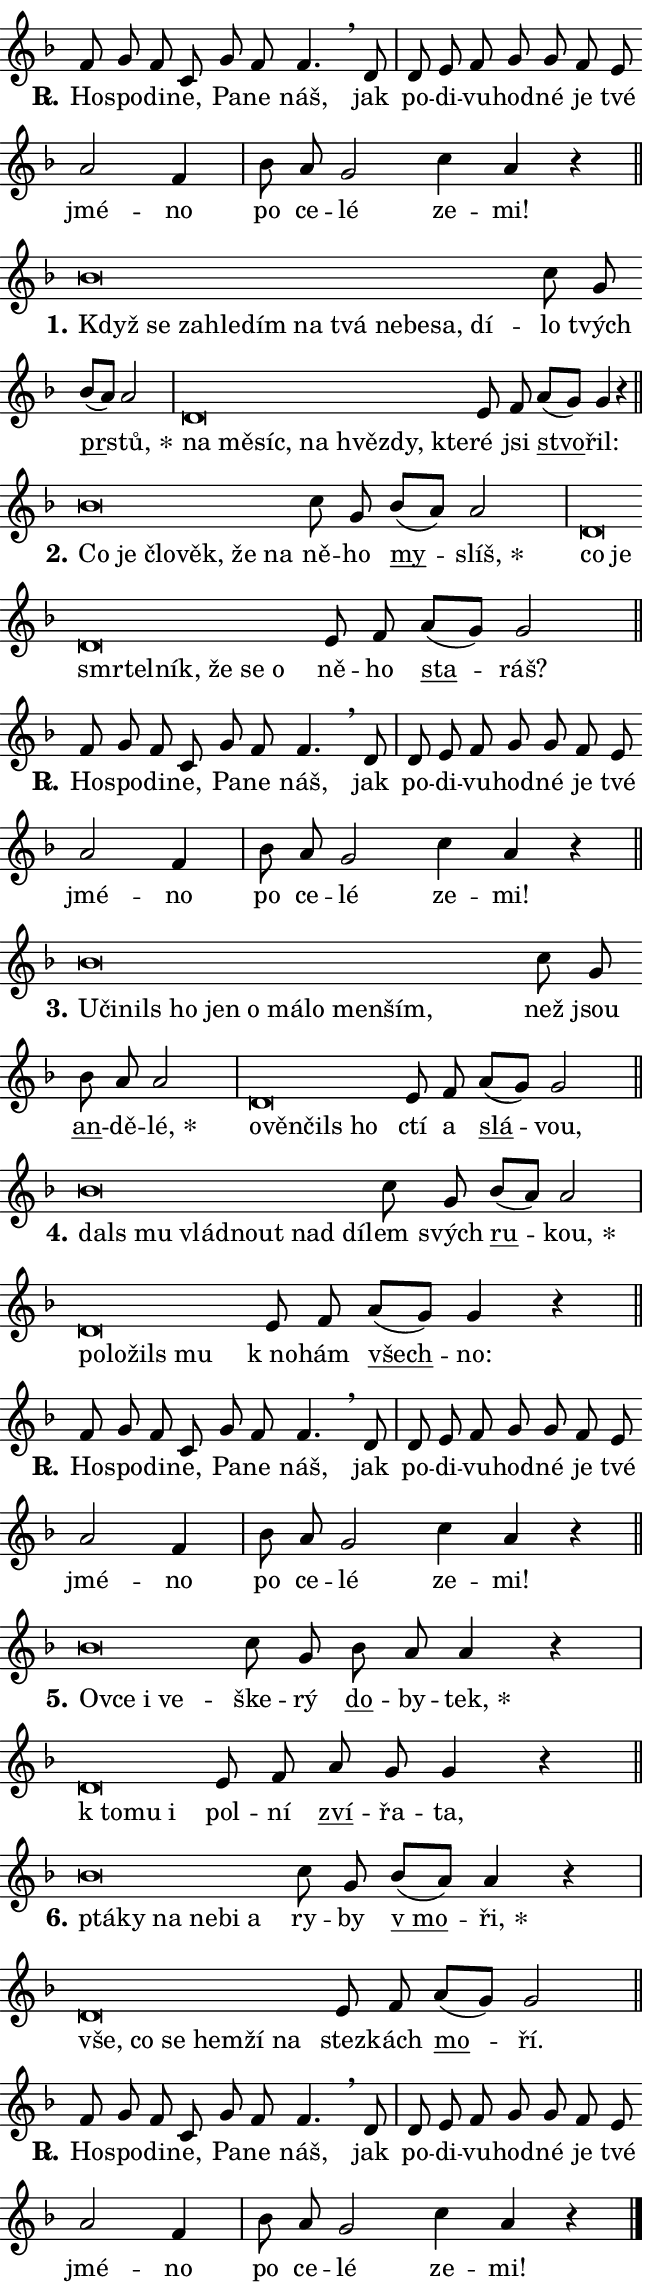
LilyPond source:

\version "2.24.0"
\header { tagline = "" }
\paper {
  indent = 0\cm
  top-margin = 0\cm
  right-margin = 0.13\cm % to fit lyric hyphens
  bottom-margin = 0\cm
  left-margin = 0\cm
  paper-width = 11\cm
  page-breaking = #ly:one-page-breaking
  system-system-spacing.basic-distance = #11
  score-system-spacing.basic-distance = #11
  ragged-last = ##f
}


%% Author: Thomas Morley
%% https://lists.gnu.org/archive/html/lilypond-user/2020-05/msg00002.html
#(define (line-position grob)
"Returns position of @var[grob} in current system:
   @code{'start}, if at first time-step
   @code{'end}, if at last time-step
   @code{'middle} otherwise
"
  (let* ((col (ly:item-get-column grob))
         (ln (ly:grob-object col 'left-neighbor))
         (rn (ly:grob-object col 'right-neighbor))
         (col-to-check-left (if (ly:grob? ln) ln col))
         (col-to-check-right (if (ly:grob? rn) rn col))
         (break-dir-left
           (and
             (ly:grob-property col-to-check-left 'non-musical #f)
             (ly:item-break-dir col-to-check-left)))
         (break-dir-right
           (and
             (ly:grob-property col-to-check-right 'non-musical #f)
             (ly:item-break-dir col-to-check-right))))
        (cond ((eqv? 1 break-dir-left) 'start)
              ((eqv? -1 break-dir-right) 'end)
              (else 'middle))))

#(define (tranparent-at-line-position vctor)
  (lambda (grob)
  "Relying on @code{line-position} select the relevant enry from @var{vctor}.
Used to determine transparency,"
    (case (line-position grob)
      ((end) (not (vector-ref vctor 0)))
      ((middle) (not (vector-ref vctor 1)))
      ((start) (not (vector-ref vctor 2))))))

noteHeadBreakVisibility =
#(define-music-function (break-visibility)(vector?)
"Makes @code{NoteHead}s transparent relying on @var{break-visibility}"
#{
  \override NoteHead.transparent =
    #(tranparent-at-line-position break-visibility)
#})

#(define delete-ledgers-for-transparent-note-heads
  (lambda (grob)
    "Reads whether a @code{NoteHead} is transparent.
If so this @code{NoteHead} is removed from @code{'note-heads} from
@var{grob}, which is supposed to be @code{LedgerLineSpanner}.
As a result ledgers are not printed for this @code{NoteHead}"
    (let* ((nhds-array (ly:grob-object grob 'note-heads))
           (nhds-list
             (if (ly:grob-array? nhds-array)
                 (ly:grob-array->list nhds-array)
                 '()))
           ;; Relies on the transparent-property being done before
           ;; Staff.LedgerLineSpanner.after-line-breaking is executed.
           ;; This is fragile ...
           (to-keep
             (remove
               (lambda (nhd)
                 (ly:grob-property nhd 'transparent #f))
               nhds-list)))
      ;; TODO find a better method to iterate over grob-arrays, similiar
      ;; to filter/remove etc for lists
      ;; For now rebuilt from scratch
      (set! (ly:grob-object grob 'note-heads)  '())
      (for-each
        (lambda (nhd)
          (ly:pointer-group-interface::add-grob grob 'note-heads nhd))
        to-keep))))

squashNotes = {
  \override NoteHead.X-extent = #'(-0.2 . 0.2)
  \override NoteHead.Y-extent = #'(-0.75 . 0)
  \override NoteHead.stencil =
    #(lambda (grob)
       (let ((pos (ly:grob-property grob 'staff-position)))
         (begin
           (if (< pos -7) (display "ERROR: Lower brevis then expected\n") (display ""))
           (if (<= pos -6) ly:text-interface::print ly:note-head::print))))
}
unSquashNotes = {
  \revert NoteHead.X-extent
  \revert NoteHead.Y-extent
  \revert NoteHead.stencil
}

hideNotes = \noteHeadBreakVisibility #begin-of-line-visible
unHideNotes = \noteHeadBreakVisibility #all-visible

% work-around for resetting accidentals
% https://lilypond.org/doc/v2.23/Documentation/notation/displaying-rhythms#unmetered-music
cadenzaMeasure = {
  \cadenzaOff
  \partial 1024 s1024
  \cadenzaOn
}

#(define-markup-command (accent layout props text) (markup?)
  "Underline accented syllable"
  (interpret-markup layout props
    #{\markup \override #'(offset . 4.3) \underline { #text }#}))

responsum = \markup \concat {
  "R" \hspace #-1.05 \path #0.1 #'((moveto 0 0.07) (lineto 0.9 0.8)) \hspace #0.05 "."
}

spaceSize = #0.6828661417322834 % exact space size for TeX Gyre Schola

\layout {
  \context {
    \Staff
    \remove "Time_signature_engraver"
    \override LedgerLineSpanner.after-line-breaking = #delete-ledgers-for-transparent-note-heads
  }
  \context {
    \Lyrics {
      \override LyricSpace.minimum-distance = \spaceSize
      \override LyricText.font-name = #"TeX Gyre Schola"
      \override LyricText.font-size = 1
      \override StanzaNumber.font-name = #"TeX Gyre Schola Bold"
      \override StanzaNumber.font-size = 1
    }
  }
  \context {
    \Score 
    \override NoteHead.text =
      #(lambda (grob) 
        (let ((pos (ly:grob-property grob 'staff-position)))
          #{\markup {
            \combine
              \halign #-0.55 \raise #(if (= pos -6) 0 0.5) \override #'(thickness . 2) \draw-line #'(3.2 . 0)
              \musicglyph "noteheads.sM1"
          }#}))
  }
}

% magnetic-lyrics.ily
%
%   written by
%     Jean Abou Samra <jean@abou-samra.fr>
%     Werner Lemberg <wl@gnu.org>
%
%   adapted by
%     Jiri Hon <jiri.hon@gmail.com>
%
% Version 2022-Apr-15

% https://www.mail-archive.com/lilypond-user@gnu.org/msg149350.html

#(define (Left_hyphen_pointer_engraver context)
   "Collect syllable-hyphen-syllable occurrences in lyrics and store
them in properties.  This engraver only looks to the left.  For
example, if the lyrics input is @code{foo -- bar}, it does the
following.

@itemize @bullet
@item
Set the @code{text} property of the @code{LyricHyphen} grob between
@q{foo} and @q{bar} to @code{foo}.

@item
Set the @code{left-hyphen} property of the @code{LyricText} grob with
text @q{foo} to the @code{LyricHyphen} grob between @q{foo} and
@q{bar}.
@end itemize

Use this auxiliary engraver in combination with the
@code{lyric-@/text::@/apply-@/magnetic-@/offset!} hook."
   (let ((hyphen #f)
         (text #f))
     (make-engraver
      (acknowledgers
       ((lyric-syllable-interface engraver grob source-engraver)
        (set! text grob)))
      (end-acknowledgers
       ((lyric-hyphen-interface engraver grob source-engraver)
        ;(when (not (grob::has-interface grob 'lyric-space-interface))
          (set! hyphen grob)));)
      ((stop-translation-timestep engraver)
       (when (and text hyphen)
         (ly:grob-set-object! text 'left-hyphen hyphen))
       (set! text #f)
       (set! hyphen #f)))))

#(define (lyric-text::apply-magnetic-offset! grob)
   "If the space between two syllables is less than the value in
property @code{LyricText@/.details@/.squash-threshold}, move the right
syllable to the left so that it gets concatenated with the left
syllable.

Use this function as a hook for
@code{LyricText@/.after-@/line-@/breaking} if the
@code{Left_@/hyphen_@/pointer_@/engraver} is active."
   (let ((hyphen (ly:grob-object grob 'left-hyphen #f)))
     (when hyphen
       (let ((left-text (ly:spanner-bound hyphen LEFT)))
         (when (grob::has-interface left-text 'lyric-syllable-interface)
           (let* ((common (ly:grob-common-refpoint grob left-text X))
                  (this-x-ext (ly:grob-extent grob common X))
                  (left-x-ext
                   (begin
                     ;; Trigger magnetism for left-text.
                     (ly:grob-property left-text 'after-line-breaking)
                     (ly:grob-extent left-text common X)))
                  ;; `delta` is the gap width between two syllables.
                  (delta (- (interval-start this-x-ext)
                            (interval-end left-x-ext)))
                  (details (ly:grob-property grob 'details))
                  (threshold (assoc-get 'squash-threshold details 0.2)))
             (when (< delta threshold)
               (let* (;; We have to manipulate the input text so that
                      ;; ligatures crossing syllable boundaries are not
                      ;; disabled.  For languages based on the Latin
                      ;; script this is essentially a beautification.
                      ;; However, for non-Western scripts it can be a
                      ;; necessity.
                      (lt (ly:grob-property left-text 'text))
                      (rt (ly:grob-property grob 'text))
                      (is-space (grob::has-interface hyphen 'lyric-space-interface))
                      (space (if is-space " " ""))
                      (extra-delta (if is-space spaceSize 0))
                      ;; Append new syllable.
                      (ltrt-space (if (and (string? lt) (string? rt))
                                (string-append lt space rt)
                                (make-concat-markup (list lt space rt))))
                      ;; Right-align `ltrt` to the right side.
                      (ltrt-space-markup (grob-interpret-markup
                               grob
                               (make-translate-markup
                                (cons (interval-length this-x-ext) 0)
                                (make-right-align-markup ltrt-space)))))
                 (begin
                   ;; Don't print `left-text`.
                   (ly:grob-set-property! left-text 'stencil #f)
                   ;; Set text and stencil (which holds all collected
                   ;; syllables so far) and shift it to the left.
                   (ly:grob-set-property! grob 'text ltrt-space)
                   (ly:grob-set-property! grob 'stencil ltrt-space-markup)
                   (ly:grob-translate-axis! grob (- (- delta extra-delta)) X))))))))))


#(define (lyric-hyphen::displace-bounds-first grob)
   ;; Make very sure this callback isn't triggered too early.
   (let ((left (ly:spanner-bound grob LEFT))
         (right (ly:spanner-bound grob RIGHT)))
     (ly:grob-property left 'after-line-breaking)
     (ly:grob-property right 'after-line-breaking)
     (ly:lyric-hyphen::print grob)))

squashThreshold = #0.4

\layout {
  \context {
    \Lyrics
    \consists #Left_hyphen_pointer_engraver
    \override LyricText.after-line-breaking =
      #lyric-text::apply-magnetic-offset!
    \override LyricHyphen.stencil = #lyric-hyphen::displace-bounds-first
    \override LyricText.details.squash-threshold = \squashThreshold
    \override LyricHyphen.minimum-distance = 0
    \override LyricHyphen.minimum-length = \squashThreshold
  }
}

squashText = \override LyricText.details.squash-threshold = 9999
unSquashText = \override LyricText.details.squash-threshold = \squashThreshold

leftText = \override LyricText.self-alignment-X = #LEFT
unLeftText = \revert LyricText.self-alignment-X

starOffset = #(lambda (grob) 
                (let ((x_offset (ly:self-alignment-interface::aligned-on-x-parent grob)))
                  (if (= x_offset 0) 0 (+ x_offset 1.2))))

star = #(define-music-function (syllable)(string?)
"Append star separator at the end of a syllable"
#{
  \once \override LyricText.X-offset = #starOffset
  \lyricmode { \markup {
    #syllable
    \override #'((font-name . "TeX Gyre Schola Bold")) \hspace #0.2 \lower #0.65 \larger "*"
  } }
#})

starAccent = #(define-music-function (syllable)(string?)
"Append star separator at the end of a syllable and make accent"
#{
  \once \override LyricText.X-offset = #starOffset
  \lyricmode { \markup {
    \accent #syllable
    \override #'((font-name . "TeX Gyre Schola Bold")) \hspace #0.2 \lower #0.65 \larger "*"
  } }
#})

breath = #(define-music-function (syllable)(string?)
"Append breathing indicator at the end of a syllable"
#{
  \lyricmode { \markup { #syllable "+" } }
#})

optionalBreath = #(define-music-function (syllable)(string?)
"Append optional breathing indicator at the end of a syllable"
#{
  \lyricmode { \markup { #syllable "(+)" } }
#})


\score {
    <<
        \new Voice = "melody" { \cadenzaOn \key f \major \relative { f'8 g f c g' f f4. \breathe d8 \cadenzaMeasure \bar "|" d e f g g \bar "" f e \bar "" a2 f4 \cadenzaMeasure \bar "|" bes8 a g2 \bar "" c4 a r \cadenzaMeasure \bar "||" \break } }
        \new Lyrics \lyricsto "melody" { \lyricmode { \set stanza = \responsum
Ho -- spo -- di -- ne, Pa -- ne náš, jak po -- di -- vu -- hod -- né je tvé jmé -- no po ce -- lé ze -- mi! } }
    >>
    \layout {}
}

\score {
    <<
        \new Voice = "melody" { \cadenzaOn \key f \major \relative { \squashNotes bes'\breve*1/16 \hideNotes \breve*1/16 \bar "" \breve*1/16 \bar "" \breve*1/16 \bar "" \breve*1/16 \bar "" \breve*1/16 \bar "" \breve*1/16 \bar "" \breve*1/16 \bar "" \breve*1/16 \bar "" \breve*1/16 \breve*1/16 \bar "" \unHideNotes \unSquashNotes c8 g \bar "" bes[( a)] a2 \cadenzaMeasure \bar "|" \squashNotes d,\breve*1/16 \hideNotes \breve*1/16 \bar "" \breve*1/16 \bar "" \breve*1/16 \bar "" \breve*1/16 \bar "" \breve*1/16 \breve*1/16 \bar "" \unHideNotes \unSquashNotes e8 f \bar "" a[( g)] g4 r \cadenzaMeasure \bar "||" \break } }
        \new Lyrics \lyricsto "melody" { \lyricmode { \set stanza = "1."
\leftText Když \squashText se za -- hle -- dím na tvá ne -- be -- sa, dí -- \unLeftText \unSquashText lo tvých \markup \accent pr -- \star stů, \leftText na \squashText mě -- síc, na hvěz -- dy, kte -- \unLeftText \unSquashText ré jsi \markup \accent stvo -- řil: } }
    >>
    \layout {}
}

\score {
    <<
        \new Voice = "melody" { \cadenzaOn \key f \major \relative { \squashNotes bes'\breve*1/16 \hideNotes \breve*1/16 \bar "" \breve*1/16 \bar "" \breve*1/16 \bar "" \breve*1/16 \breve*1/16 \bar "" \unHideNotes \unSquashNotes c8 g \bar "" bes[( a)] a2 \cadenzaMeasure \bar "|" \squashNotes d,\breve*1/16 \hideNotes \breve*1/16 \bar "" \breve*1/16 \bar "" \breve*1/16 \bar "" \breve*1/16 \bar "" \breve*1/16 \bar "" \breve*1/16 \breve*1/16 \bar "" \unHideNotes \unSquashNotes e8 f \bar "" a[( g)] g2 \cadenzaMeasure \bar "||" \break } }
        \new Lyrics \lyricsto "melody" { \lyricmode { \set stanza = "2."
\leftText Co \squashText je člo -- věk, že na \unLeftText \unSquashText ně -- ho \markup \accent my -- \star slíš, \leftText co \squashText je smr -- tel -- ník, že se o \unLeftText \unSquashText ně -- ho \markup \accent sta -- ráš? } }
    >>
    \layout {}
}

\score {
    <<
        \new Voice = "melody" { \cadenzaOn \key f \major \relative { f'8 g f c g' f f4. \breathe d8 \cadenzaMeasure \bar "|" d e f g g \bar "" f e \bar "" a2 f4 \cadenzaMeasure \bar "|" bes8 a g2 \bar "" c4 a r \cadenzaMeasure \bar "||" \break } }
        \new Lyrics \lyricsto "melody" { \lyricmode { \set stanza = \responsum
Ho -- spo -- di -- ne, Pa -- ne náš, jak po -- di -- vu -- hod -- né je tvé jmé -- no po ce -- lé ze -- mi! } }
    >>
    \layout {}
}

\score {
    <<
        \new Voice = "melody" { \cadenzaOn \key f \major \relative { \squashNotes bes'\breve*1/16 \hideNotes \breve*1/16 \bar "" \breve*1/16 \bar "" \breve*1/16 \bar "" \breve*1/16 \bar "" \breve*1/16 \bar "" \breve*1/16 \bar "" \breve*1/16 \bar "" \breve*1/16 \breve*1/16 \bar "" \unHideNotes \unSquashNotes c8 g \bar "" bes a a2 \cadenzaMeasure \bar "|" \squashNotes d,\breve*1/16 \hideNotes \breve*1/16 \bar "" \breve*1/16 \breve*1/16 \bar "" \unHideNotes \unSquashNotes e8 f \bar "" a[( g)] g2 \cadenzaMeasure \bar "||" \break } }
        \new Lyrics \lyricsto "melody" { \lyricmode { \set stanza = "3."
\leftText U -- \squashText či -- nils ho jen o má -- lo men -- ším, \unLeftText \unSquashText než jsou \markup \accent an -- dě -- \star lé, \leftText o -- \squashText věn -- čils ho \unLeftText \unSquashText ctí a \markup \accent slá -- vou, } }
    >>
    \layout {}
}

\score {
    <<
        \new Voice = "melody" { \cadenzaOn \key f \major \relative { \squashNotes bes'\breve*1/16 \hideNotes \breve*1/16 \bar "" \breve*1/16 \bar "" \breve*1/16 \bar "" \breve*1/16 \breve*1/16 \bar "" \unHideNotes \unSquashNotes c8 g \bar "" bes[( a)] a2 \cadenzaMeasure \bar "|" \squashNotes d,\breve*1/16 \hideNotes \breve*1/16 \bar "" \breve*1/16 \breve*1/16 \bar "" \unHideNotes \unSquashNotes e8 f \bar "" a[( g)] g4 r \cadenzaMeasure \bar "||" \break } }
        \new Lyrics \lyricsto "melody" { \lyricmode { \set stanza = "4."
\leftText dals \squashText mu vlád -- nout nad dí -- \unLeftText \unSquashText lem svých \markup \accent ru -- \star kou, \leftText po -- \squashText lo -- žils mu \unLeftText \unSquashText "k no" -- hám \markup \accent všech -- no: } }
    >>
    \layout {}
}

\score {
    <<
        \new Voice = "melody" { \cadenzaOn \key f \major \relative { f'8 g f c g' f f4. \breathe d8 \cadenzaMeasure \bar "|" d e f g g \bar "" f e \bar "" a2 f4 \cadenzaMeasure \bar "|" bes8 a g2 \bar "" c4 a r \cadenzaMeasure \bar "||" \break } }
        \new Lyrics \lyricsto "melody" { \lyricmode { \set stanza = \responsum
Ho -- spo -- di -- ne, Pa -- ne náš, jak po -- di -- vu -- hod -- né je tvé jmé -- no po ce -- lé ze -- mi! } }
    >>
    \layout {}
}

\score {
    <<
        \new Voice = "melody" { \cadenzaOn \key f \major \relative { \squashNotes bes'\breve*1/16 \hideNotes \breve*1/16 \bar "" \breve*1/16 \breve*1/16 \bar "" \unHideNotes \unSquashNotes c8 g \bar "" bes a a4 r \cadenzaMeasure \bar "|" \squashNotes d,\breve*1/16 \hideNotes \breve*1/16 \breve*1/16 \bar "" \unHideNotes \unSquashNotes e8 f \bar "" a g g4 r \cadenzaMeasure \bar "||" \break } }
        \new Lyrics \lyricsto "melody" { \lyricmode { \set stanza = "5."
\leftText Ov -- \squashText ce i ve -- \unLeftText \unSquashText ške -- rý \markup \accent do -- by -- \star tek, \leftText "k to" -- \squashText mu i \unLeftText \unSquashText pol -- ní \markup \accent zví -- řa -- ta, } }
    >>
    \layout {}
}

\score {
    <<
        \new Voice = "melody" { \cadenzaOn \key f \major \relative { \squashNotes bes'\breve*1/16 \hideNotes \breve*1/16 \bar "" \breve*1/16 \bar "" \breve*1/16 \bar "" \breve*1/16 \breve*1/16 \bar "" \unHideNotes \unSquashNotes c8 g \bar "" bes[( a)] a4 r \cadenzaMeasure \bar "|" \squashNotes d,\breve*1/16 \hideNotes \breve*1/16 \bar "" \breve*1/16 \bar "" \breve*1/16 \bar "" \breve*1/16 \breve*1/16 \bar "" \unHideNotes \unSquashNotes e8 f \bar "" a[( g)] g2 \cadenzaMeasure \bar "||" \break } }
        \new Lyrics \lyricsto "melody" { \lyricmode { \set stanza = "6."
\leftText ptá -- \squashText ky na ne -- bi a \unLeftText \unSquashText ry -- by \markup \accent "v mo" -- \star ři, \leftText vše, \squashText co se hem -- ží na \unLeftText \unSquashText stez -- kách \markup \accent mo -- ří. } }
    >>
    \layout {}
}

\score {
    <<
        \new Voice = "melody" { \cadenzaOn \key f \major \relative { f'8 g f c g' f f4. \breathe d8 \cadenzaMeasure \bar "|" d e f g g \bar "" f e \bar "" a2 f4 \cadenzaMeasure \bar "|" bes8 a g2 \bar "" c4 a r \cadenzaMeasure \bar "||" \break } \bar "|." }
        \new Lyrics \lyricsto "melody" { \lyricmode { \set stanza = \responsum
Ho -- spo -- di -- ne, Pa -- ne náš, jak po -- di -- vu -- hod -- né je tvé jmé -- no po ce -- lé ze -- mi! } }
    >>
    \layout {}
}
